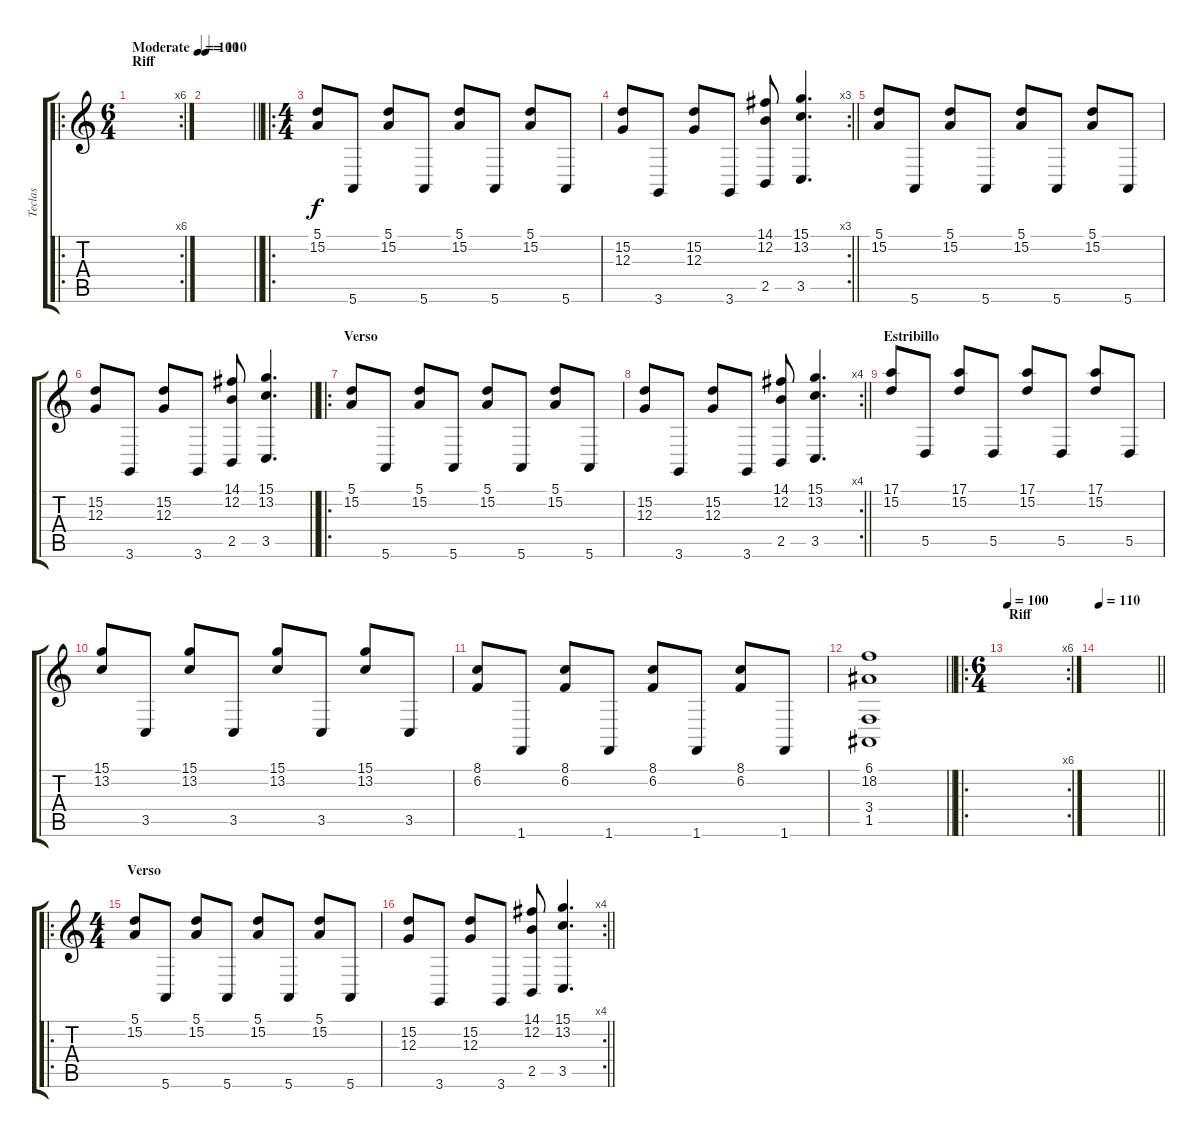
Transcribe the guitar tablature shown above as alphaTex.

\track ("Teclas" "Teclas") {instrument electricpiano1}
\staff {score tabs}
\tuning (E4 B3 G3 D3 A2 E2) {hide}
\ro
\rc 6
\ts (6 4)
\section ("" "Riff")
\tempo (100 "Moderate")
\clef g2
\ks c
|
\tempo 110
\barLineRight lightlight
|
\ro
\ts (4 4)
(5.1 15.2).8 5.6.8 (5.1 15.2).8 5.6.8 (5.1 15.2).8 5.6.8 (5.1 15.2).8 5.6.8 |
\rc 3
\barLineRight lightlight
(15.2 12.3).8 3.6.8 (15.2 12.3).8 3.6.8 (14.1 12.2 2.5).8 (15.1 13.2 3.5).4{d} |
(5.1 15.2).8 5.6.8 (5.1 15.2).8 5.6.8 (5.1 15.2).8 5.6.8 (5.1 15.2).8 5.6.8 |
\barLineRight lightlight
(15.2 12.3).8 3.6.8 (15.2 12.3).8 3.6.8 (14.1 12.2 2.5).8 (15.1 13.2 3.5).4{d} |
\ro
\section ("" "Verso")
(5.1 15.2).8 5.6.8 (5.1 15.2).8 5.6.8 (5.1 15.2).8 5.6.8 (5.1 15.2).8 5.6.8 |
\rc 4
\barLineRight lightlight
(15.2 12.3).8 3.6.8 (15.2 12.3).8 3.6.8 (14.1 12.2 2.5).8 (15.1 13.2 3.5).4{d} |
\section ("" "Estribillo")
(17.1 15.2).8 5.5.8 (17.1 15.2).8 5.5.8 (17.1 15.2).8 5.5.8 (17.1 15.2).8 5.5.8 |
(15.1 13.2).8 3.5.8 (15.1 13.2).8 3.5.8 (15.1 13.2).8 3.5.8 (15.1 13.2).8 3.5.8 |
(8.1 6.2).8 1.6.8 (8.1 6.2).8 1.6.8 (8.1 6.2).8 1.6.8 (8.1 6.2).8 1.6.8 |
\barLineRight lightlight
(6.1 18.2 3.4 1.5).1 |
\ro
\rc 6
\ts (6 4)
\section ("" "Riff")
\tempo 100
|
\tempo 110
\barLineRight lightlight
|
\ro
\ts (4 4)
\section ("" "Verso")
(5.1 15.2).8 5.6.8 (5.1 15.2).8 5.6.8 (5.1 15.2).8 5.6.8 (5.1 15.2).8 5.6.8 |
\rc 4
\barLineRight lightlight
(15.2 12.3).8 3.6.8 (15.2 12.3).8 3.6.8 (14.1 12.2 2.5).8 (15.1 13.2 3.5).4{d}
